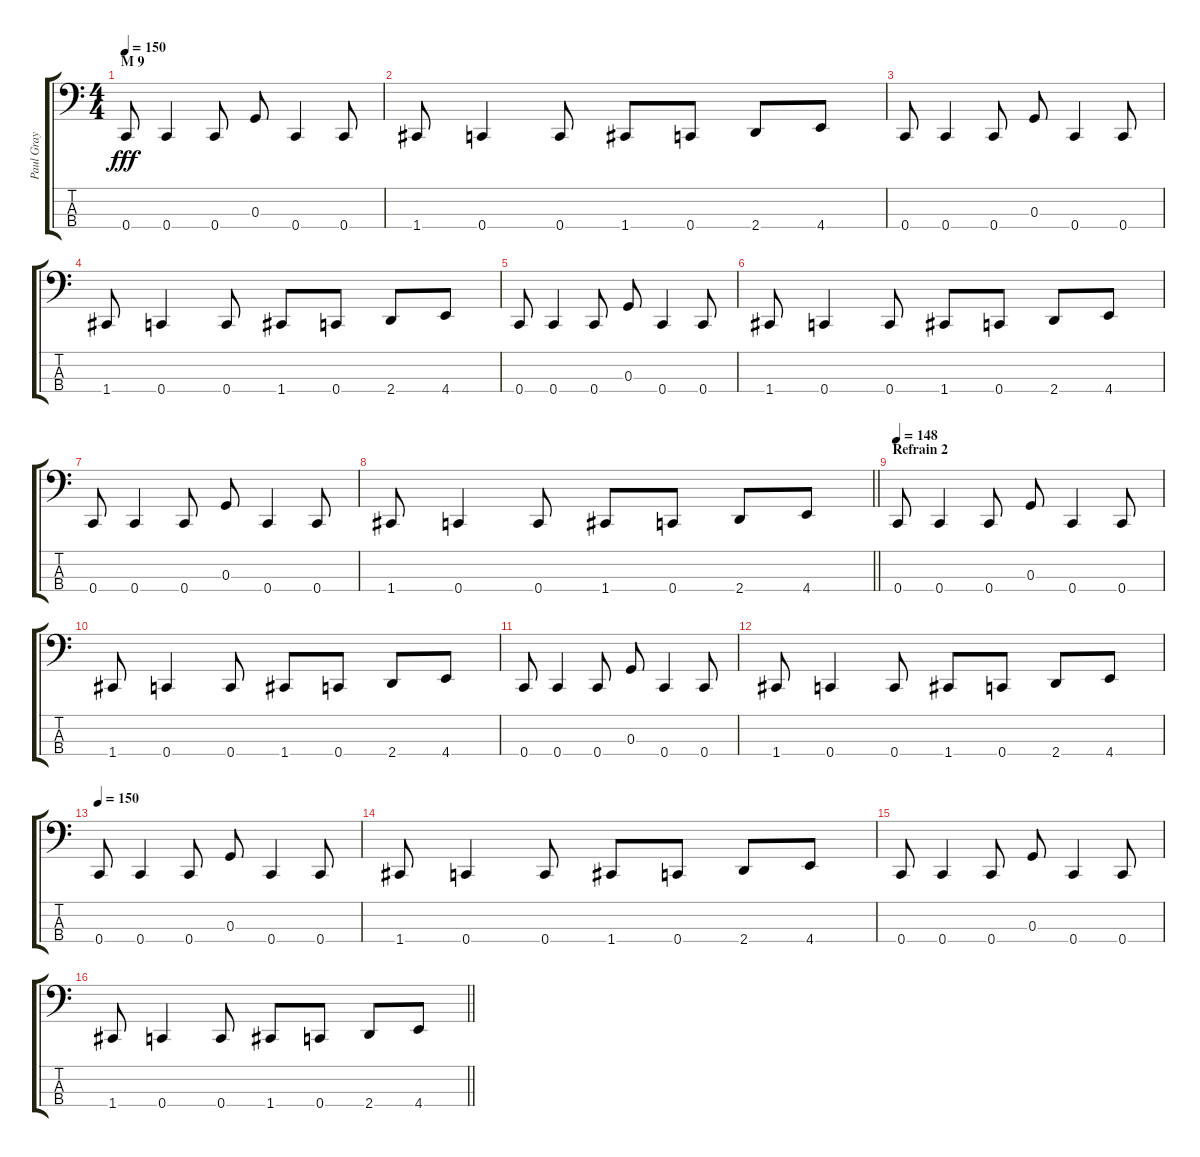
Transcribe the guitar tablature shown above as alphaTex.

\track ("Paul Gray" "Paul Gray") {instrument electricbasspick}
\staff {score tabs}
\tuning (F2 C2 G1 C1) {hide}
\ts (4 4)
\section ("" "M 9")
\tempo 150
\clef f4
\ks c
0.4.8{dy fff} 0.4.4 0.4.8 0.3.8 0.4.4 0.4.8 |
1.4.8 0.4.4 0.4.8 1.4.8 0.4.8 2.4.8 4.4.8 |
0.4.8 0.4.4 0.4.8 0.3.8 0.4.4 0.4.8 |
1.4.8 0.4.4 0.4.8 1.4.8 0.4.8 2.4.8 4.4.8 |
0.4.8 0.4.4 0.4.8 0.3.8 0.4.4 0.4.8 |
1.4.8 0.4.4 0.4.8 1.4.8 0.4.8 2.4.8 4.4.8 |
0.4.8 0.4.4 0.4.8 0.3.8 0.4.4 0.4.8 |
\barLineRight lightlight
1.4.8 0.4.4 0.4.8 1.4.8 0.4.8 2.4.8 4.4.8 |
\section ("" "Refrain 2")
\tempo 148
0.4.8 0.4.4 0.4.8 0.3.8 0.4.4 0.4.8 |
1.4.8 0.4.4 0.4.8 1.4.8 0.4.8 2.4.8 4.4.8 |
0.4.8 0.4.4 0.4.8 0.3.8 0.4.4 0.4.8 |
1.4.8 0.4.4 0.4.8 1.4.8 0.4.8 2.4.8 4.4.8 |
\tempo 150
0.4.8 0.4.4 0.4.8 0.3.8 0.4.4 0.4.8 |
1.4.8 0.4.4 0.4.8 1.4.8 0.4.8 2.4.8 4.4.8 |
0.4.8 0.4.4 0.4.8 0.3.8 0.4.4 0.4.8 |
\barLineRight lightlight
1.4.8 0.4.4 0.4.8 1.4.8 0.4.8 2.4.8 4.4.8
